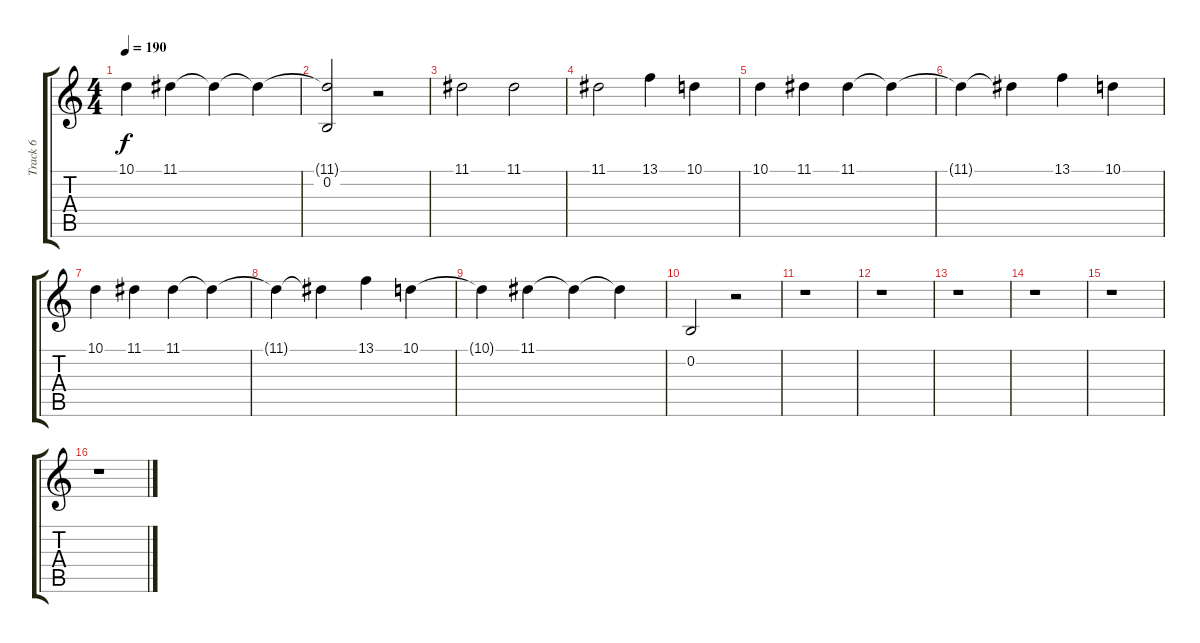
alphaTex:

\track ("Track 6" "Track 6") {instrument viola}
\staff {score tabs}
\tuning (E4 B3 G3 D3 A2 D2) {hide}
\ts (4 4)
\tempo 190
\clef g2
\ks c
10.1{t}.4{dy f} 11.1.4 11.1{t}.4 11.1{t}.4 |
(11.1{t} 0.2).2 r.2 |
11.1.2 11.1.2 |
11.1.2 13.1.4 10.1.4 |
10.1.4 11.1.4 11.1.4 11.1{t}.4 |
11.1{t}.4 11.1{t}.4 13.1.4 10.1.4 |
10.1.4 11.1.4 11.1.4 11.1{t}.4 |
11.1{t}.4 11.1{t}.4 13.1.4 10.1.4 |
10.1{t}.4 11.1.4 11.1{t}.4 11.1{t}.4 |
0.2.2 r.2 |
r.1 |
r.1 |
r.1 |
r.1 |
r.1 |
r.1
